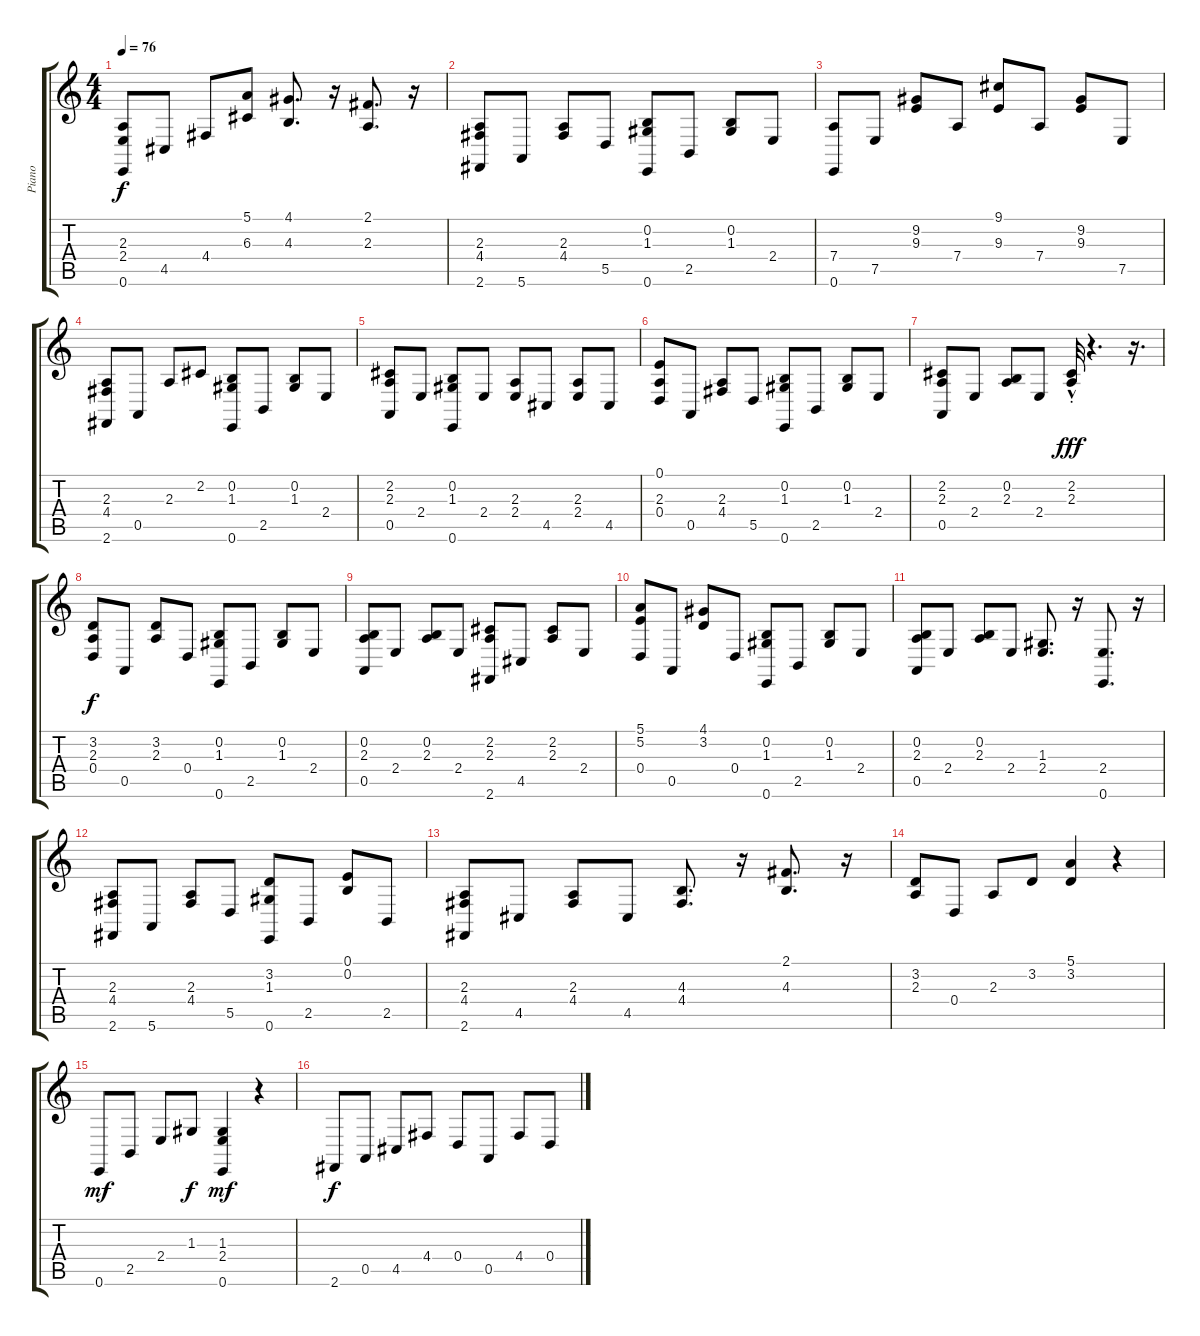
\track ("Piano" "Piano") {instrument acousticgrandpiano}
\staff {score tabs}
\tuning (E4 B3 G3 D3 A2 E2) {hide}
\ts (4 4)
\tempo 76
\clef g2
\ks c
(2.3 2.4 0.6).8{dy f} 4.5.8 4.4.8 (5.1 6.3).8 (4.1 4.3).8{d} r.16 (2.1 2.3).8{d} r.16 |
(2.3 4.4 2.6).8 5.6.8 (2.3 4.4).8 5.5.8 (0.2 1.3 0.6).8 2.5.8 (0.2 1.3).8 2.4.8 |
(7.4 0.6).8 7.5.8 (9.2 9.3).8 7.4.8 (9.1 9.3).8 7.4.8 (9.2 9.3).8 7.5.8 |
(2.3 4.4 2.6).8 0.5.8 2.3.8 2.2.8 (0.2 1.3 0.6).8 2.5.8 (0.2 1.3).8 2.4.8 |
(2.2 2.3 0.5).8 2.4.8 (0.2 1.3 0.6).8 2.4.8 (2.3 2.4).8 4.5.8 (2.3 2.4).8 4.5.8 |
(0.1 2.3 0.4).8 0.5.8 (2.3 4.4).8 5.5.8 (0.2 1.3 0.6).8 2.5.8 (0.2 1.3).8 2.4.8 |
(2.2 2.3 0.5).8 2.4.8 (0.2 2.3).8 2.4.8 (2.2{hac} 2.3{hac st}).32{dy fff} r.4{d} r.16{d} |
(3.2 2.3 0.4).8{dy f} 0.5.8 (3.2 2.3).8 0.4.8 (0.2 1.3 0.6).8 2.5.8 (0.2 1.3).8 2.4.8 |
(0.2 2.3 0.5).8 2.4.8 (0.2 2.3).8 2.4.8 (2.2 2.3 2.6).8 4.5.8 (2.2 2.3).8 2.4.8 |
(5.1 5.2 0.4).8 0.5.8 (4.1 3.2).8 0.4.8 (0.2 1.3 0.6).8 2.5.8 (0.2 1.3).8 2.4.8 |
(0.2 2.3 0.5).8 2.4.8 (0.2 2.3).8 2.4.8 (1.3 2.4).8{d} r.16 (2.4 0.6).8{d} r.16 |
(2.3 4.4 2.6).8 5.6.8 (2.3 4.4).8 5.5.8 (3.2 1.3 0.6).8 2.5.8 (0.1 0.2).8 2.5.8 |
(2.3 4.4 2.6).8 4.5.8 (2.3 4.4).8 4.5.8 (4.3 4.4).8{d} r.16 (2.1 4.3).8{d} r.16 |
(3.2 2.3).8 0.4.8 2.3.8 3.2.8 (5.1 3.2).4 r.4 |
0.6.8{dy mf} 2.5.8 2.4.8 1.3.8{dy f} (1.3 2.4 0.6).4{dy mf} r.4 |
2.6.8{dy f} 0.5.8 4.5.8 4.4.8 0.4.8 0.5.8 4.4.8 0.4.8
